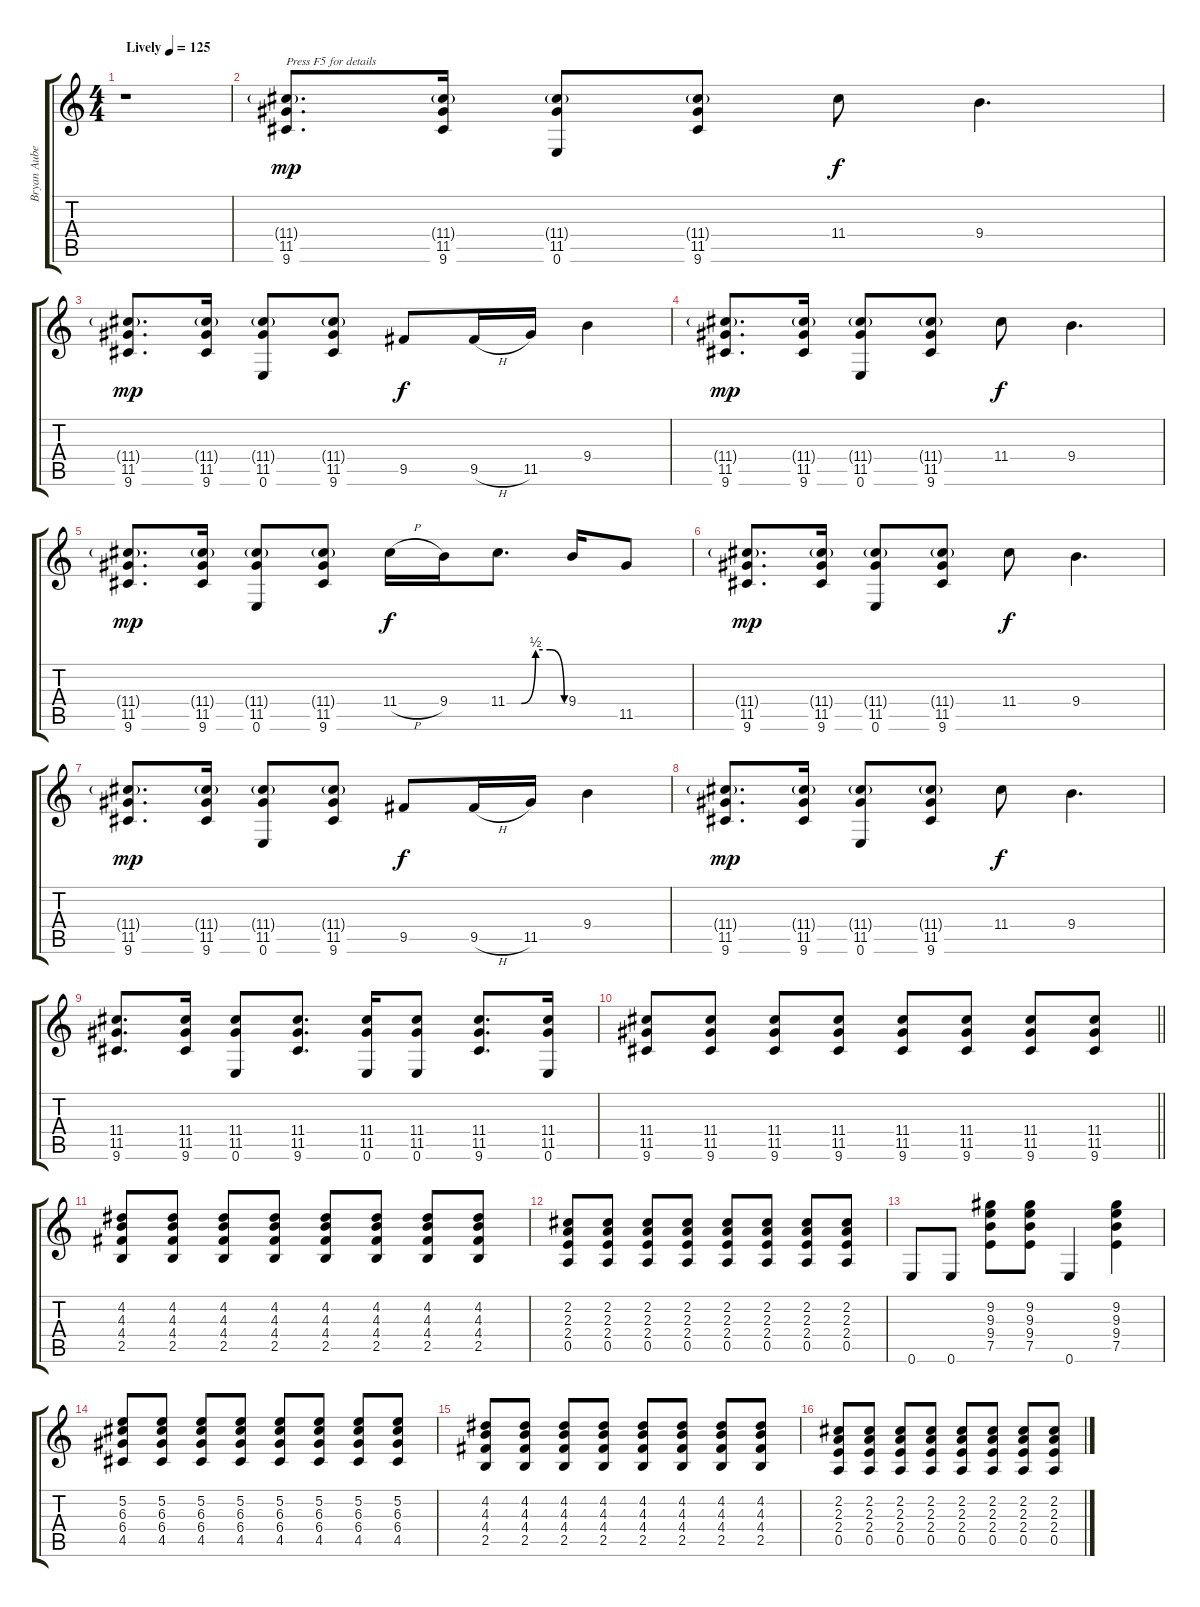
\track ("Bryan Aubert - Guitar" "Bryan Aube") {instrument overdrivenguitar}
\staff {score tabs}
\tuning (E4 B3 G3 D3 A2 E2) {hide}
\ts (4 4)
\tempo (125 "Lively")
\clef g2
\ks c
r.1{dy mp instrument overdrivenguitar} |
(11.4{g} 11.5 9.6).8{d txt "Press F5 for details"} (11.4{g} 11.5 9.6).16 (11.4{g} 11.5 0.6).8 (11.4{g} 11.5 9.6).8 11.4.8{dy f} 9.4.4{d} |
(11.4{g} 11.5 9.6).8{d dy mp} (11.4{g} 11.5 9.6).16 (11.4{g} 11.5 0.6).8 (11.4{g} 11.5 9.6).8 9.5.8{dy f} 9.5{h}.16 11.5.16 9.4.4 |
(11.4{g} 11.5 9.6).8{d dy mp} (11.4{g} 11.5 9.6).16 (11.4{g} 11.5 0.6).8 (11.4{g} 11.5 9.6).8 11.4.8{dy f} 9.4.4{d} |
(11.4{g} 11.5 9.6).8{d dy mp} (11.4{g} 11.5 9.6).16 (11.4{g} 11.5 0.6).8 (11.4{g} 11.5 9.6).8 11.4{h}.16{dy f} 9.4.16 11.4{be (custom 0 0 15 0 30 2 45 2 60 0)}.8{d} 9.4.16 11.5.8 |
(11.4{g} 11.5 9.6).8{d dy mp} (11.4{g} 11.5 9.6).16 (11.4{g} 11.5 0.6).8 (11.4{g} 11.5 9.6).8 11.4.8{dy f} 9.4.4{d} |
(11.4{g} 11.5 9.6).8{d dy mp} (11.4{g} 11.5 9.6).16 (11.4{g} 11.5 0.6).8 (11.4{g} 11.5 9.6).8 9.5.8{dy f} 9.5{h}.16 11.5.16 9.4.4 |
(11.4{g} 11.5 9.6).8{d dy mp} (11.4{g} 11.5 9.6).16 (11.4{g} 11.5 0.6).8 (11.4{g} 11.5 9.6).8 11.4.8{dy f} 9.4.4{d} |
(11.4 11.5 9.6).8{d} (11.4 11.5 9.6).16 (11.4 11.5 0.6).8 (11.4 11.5 9.6).8{d} (11.4 11.5 0.6).16 (11.4 11.5 0.6).8 (11.4 11.5 9.6).8{d} (11.4 11.5 0.6).16 |
\barLineRight lightlight
(11.4 11.5 9.6).8 (11.4 11.5 9.6).8 (11.4 11.5 9.6).8 (11.4 11.5 9.6).8 (11.4 11.5 9.6).8 (11.4 11.5 9.6).8 (11.4 11.5 9.6).8 (11.4 11.5 9.6).8 |
(4.2 4.3 4.4 2.5).8 (4.2 4.3 4.4 2.5).8 (4.2 4.3 4.4 2.5).8 (4.2 4.3 4.4 2.5).8 (4.2 4.3 4.4 2.5).8 (4.2 4.3 4.4 2.5).8 (4.2 4.3 4.4 2.5).8 (4.2 4.3 4.4 2.5).8 |
(2.2 2.3 2.4 0.5).8 (2.2 2.3 2.4 0.5).8 (2.2 2.3 2.4 0.5).8 (2.2 2.3 2.4 0.5).8 (2.2 2.3 2.4 0.5).8 (2.2 2.3 2.4 0.5).8 (2.2 2.3 2.4 0.5).8 (2.2 2.3 2.4 0.5).8 |
0.6.8 0.6.8 (9.2 9.3 9.4 7.5).8 (9.2 9.3 9.4 7.5).8 0.6.4 (9.2 9.3 9.4 7.5).4 |
(5.2 6.3 6.4 4.5).8 (5.2 6.3 6.4 4.5).8 (5.2 6.3 6.4 4.5).8 (5.2 6.3 6.4 4.5).8 (5.2 6.3 6.4 4.5).8 (5.2 6.3 6.4 4.5).8 (5.2 6.3 6.4 4.5).8 (5.2 6.3 6.4 4.5).8 |
(4.2 4.3 4.4 2.5).8 (4.2 4.3 4.4 2.5).8 (4.2 4.3 4.4 2.5).8 (4.2 4.3 4.4 2.5).8 (4.2 4.3 4.4 2.5).8 (4.2 4.3 4.4 2.5).8 (4.2 4.3 4.4 2.5).8 (4.2 4.3 4.4 2.5).8 |
(2.2 2.3 2.4 0.5).8 (2.2 2.3 2.4 0.5).8 (2.2 2.3 2.4 0.5).8 (2.2 2.3 2.4 0.5).8 (2.2 2.3 2.4 0.5).8 (2.2 2.3 2.4 0.5).8 (2.2 2.3 2.4 0.5).8 (2.2 2.3 2.4 0.5).8
